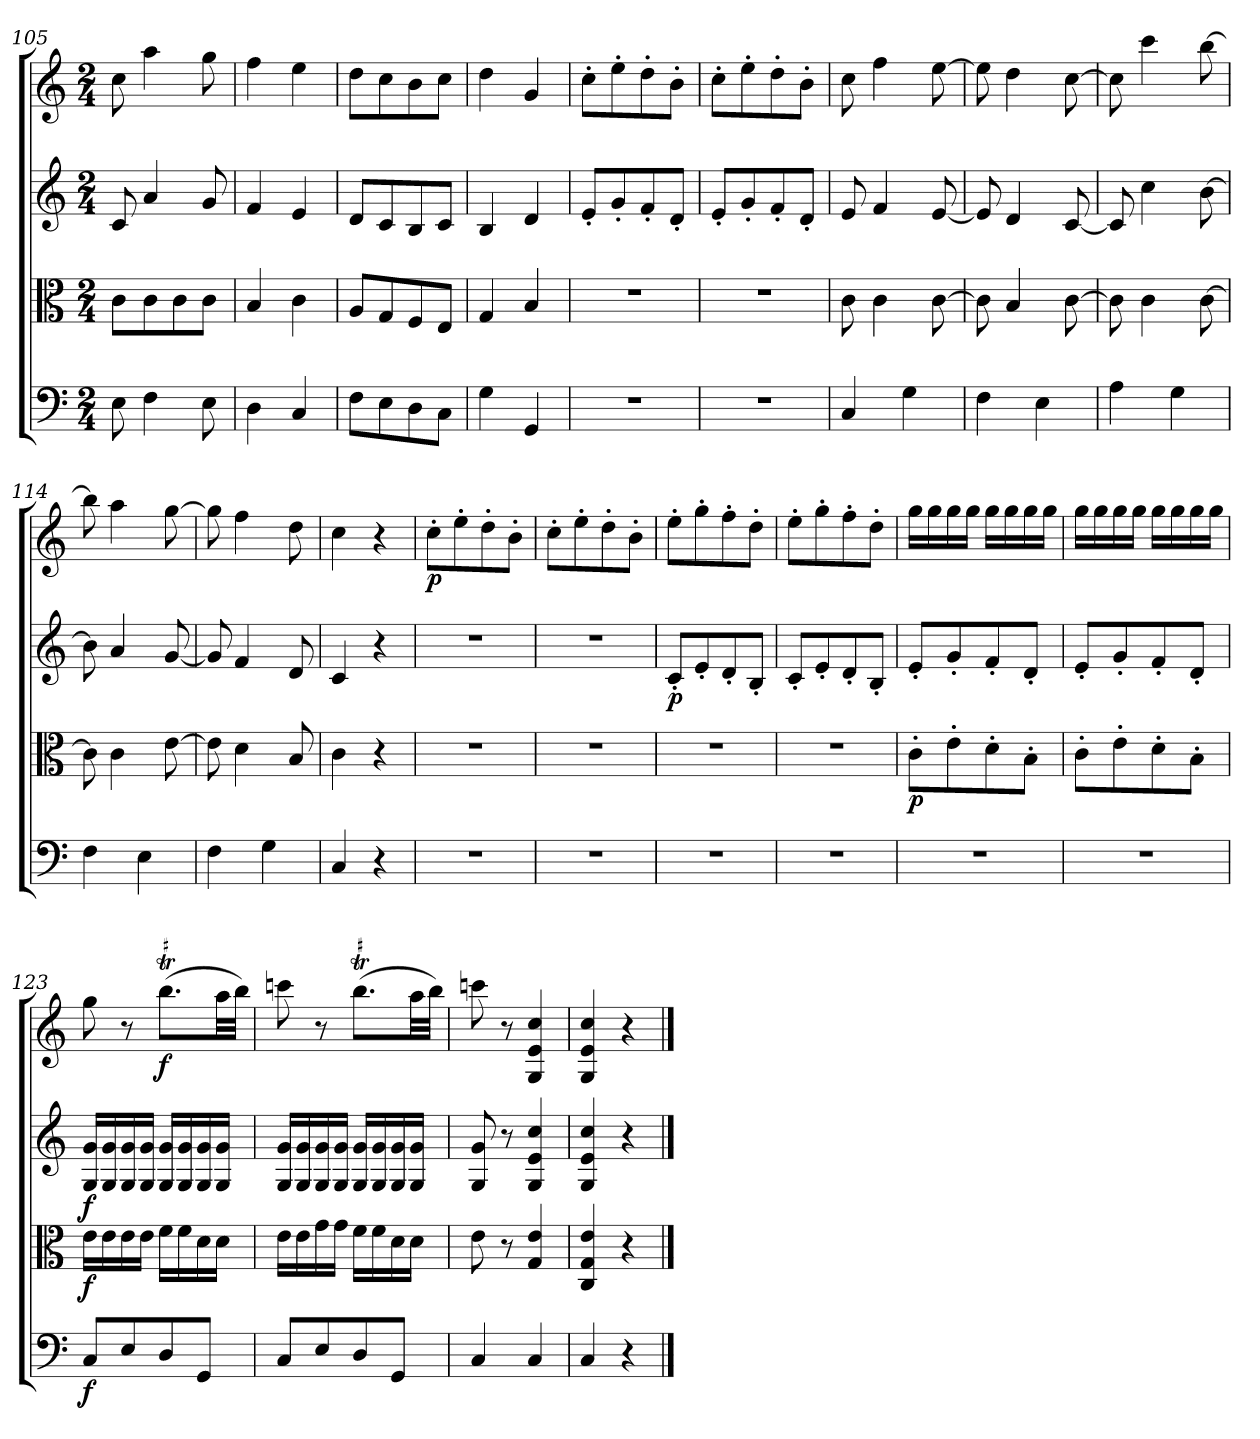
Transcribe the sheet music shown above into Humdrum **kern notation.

**kern	**dynam	**kern	**dynam	**kern	**dynam	**kern	**dynam
*part4	*part4	*part3	*part3	*part2	*part2	*part1	*part1
*staff4	*staff4	*staff3	*staff3	*staff2	*staff2	*staff1	*staff1
*clefF4	*	*clefC3	*	*clefG2	*	*clefG2	*
*k[]	*	*k[]	*	*k[]	*	*k[]	*
*C:	*	*C:	*	*C:	*	*C:	*
*M2/4	*	*M2/4	*	*M2/4	*	*M2/4	*
=105	=105	=105	=105	=105	=105	=105	=105
8E\	.	8c\L	.	8c/	.	8cc\	.
4F\	.	8c\	.	4a/	.	4aa\	.
.	.	8c\	.	.	.	.	.
8E\	.	8c\J	.	8g/	.	8gg\	.
=106	=106	=106	=106	=106	=106	=106	=106
4D\	.	4B/	.	4f/	.	4ff\	.
4C/	.	4c\	.	4e/	.	4ee\	.
=107	=107	=107	=107	=107	=107	=107	=107
8F\L	.	8A/L	.	8d/L	.	8dd\L	.
8E\	.	8G/	.	8c/	.	8cc\	.
8D\	.	8F/	.	8B/	.	8b\	.
8C\J	.	8E/J	.	8c/J	.	8cc\J	.
=108	=108	=108	=108	=108	=108	=108	=108
4G\	.	4G/	.	4B/	.	4dd\	.
4GG/	.	4B/	.	4d/	.	4g/	.
=109	=109	=109	=109	=109	=109	=109	=109
2r	.	2r	.	8e'/L	.	8cc'\L	.
.	.	.	.	8g'/	.	8ee'\	.
.	.	.	.	8f'/	.	8dd'\	.
.	.	.	.	8d'/J	.	8b'\J	.
=110	=110	=110	=110	=110	=110	=110	=110
2r	.	2r	.	8e'/L	.	8cc'\L	.
.	.	.	.	8g'/	.	8ee'\	.
.	.	.	.	8f'/	.	8dd'\	.
.	.	.	.	8d'/J	.	8b'\J	.
=111	=111	=111	=111	=111	=111	=111	=111
4C/	.	8c\	.	8e/	.	8cc\	.
.	.	4c\	.	4f/	.	4ff\	.
4G\	.	.	.	.	.	.	.
.	.	[8c\	.	[8e/	.	[8ee\	.
=112	=112	=112	=112	=112	=112	=112	=112
4F\	.	8c\]	.	8e/]	.	8ee\]	.
.	.	4B/	.	4d/	.	4dd\	.
4E\	.	.	.	.	.	.	.
.	.	[8c\	.	[8c/	.	[8cc\	.
=113	=113	=113	=113	=113	=113	=113	=113
4A\	.	8c\]	.	8c/]	.	8cc\]	.
.	.	4c\	.	4cc\	.	4ccc\	.
4G\	.	.	.	.	.	.	.
.	.	[8c\	.	[8b\	.	[8bb\	.
=114	=114	=114	=114	=114	=114	=114	=114
4F\	.	8c\]	.	8b\]	.	8bb\]	.
.	.	4c\	.	4a/	.	4aa\	.
4E\	.	.	.	.	.	.	.
.	.	[8e\	.	[8g/	.	[8gg\	.
=115	=115	=115	=115	=115	=115	=115	=115
4F\	.	8e\]	.	8g/]	.	8gg\]	.
.	.	4d\	.	4f/	.	4ff\	.
4G\	.	.	.	.	.	.	.
.	.	8B/	.	8d/	.	8dd\	.
=116	=116	=116	=116	=116	=116	=116	=116
4C/	.	4c\	.	4c/	.	4cc\	.
4r	.	4r	.	4r	.	4r	.
=117	=117	=117	=117	=117	=117	=117	=117
2r	.	2r	.	2r	.	8cc'\L	p
.	.	.	.	.	.	8ee'\	.
.	.	.	.	.	.	8dd'\	.
.	.	.	.	.	.	8b'\J	.
=118	=118	=118	=118	=118	=118	=118	=118
2r	.	2r	.	2r	.	8cc'\L	.
.	.	.	.	.	.	8ee'\	.
.	.	.	.	.	.	8dd'\	.
.	.	.	.	.	.	8b'\J	.
=119	=119	=119	=119	=119	=119	=119	=119
2r	.	2r	.	8c'/L	p	8ee'\L	.
.	.	.	.	8e'/	.	8gg'\	.
.	.	.	.	8d'/	.	8ff'\	.
.	.	.	.	8B'/J	.	8dd'\J	.
=120	=120	=120	=120	=120	=120	=120	=120
2r	.	2r	.	8c'/L	.	8ee'\L	.
.	.	.	.	8e'/	.	8gg'\	.
.	.	.	.	8d'/	.	8ff'\	.
.	.	.	.	8B'/J	.	8dd'\J	.
=121	=121	=121	=121	=121	=121	=121	=121
2r	.	8c'\L	p	8e'/L	.	16gg\LL	.
.	.	.	.	.	.	16gg\	.
.	.	8e'\	.	8g'/	.	16gg\	.
.	.	.	.	.	.	16gg\JJ	.
.	.	8d'\	.	8f'/	.	16gg\LL	.
.	.	.	.	.	.	16gg\	.
.	.	8B'\J	.	8d'/J	.	16gg\	.
.	.	.	.	.	.	16gg\JJ	.
=122	=122	=122	=122	=122	=122	=122	=122
2r	.	8c'\L	.	8e'/L	.	16gg\LL	.
.	.	.	.	.	.	16gg\	.
.	.	8e'\	.	8g'/	.	16gg\	.
.	.	.	.	.	.	16gg\JJ	.
.	.	8d'\	.	8f'/	.	16gg\LL	.
.	.	.	.	.	.	16gg\	.
.	.	8B'\J	.	8d'/J	.	16gg\	.
.	.	.	.	.	.	16gg\JJ	.
=123	=123	=123	=123	=123	=123	=123	=123
8C/L	f	16e\LL	f	16G/ 16g/LL	f	8gg\	.
.	.	16e\	.	16G/ 16g/	.	.	.
8E/	.	16e\	.	16G/ 16g/	.	8r	.
.	.	16e\JJ	.	16G/ 16g/JJ	.	.	.
!	!	!	!	!	!	!LO:TR:acc=#	!
8D/	.	16f\LL	.	16G/ 16g/LL	.	(8.bbT\L	f
.	.	16f\	.	16G/ 16g/	.	.	.
8GG/J	.	16d\	.	16G/ 16g/	.	.	.
.	.	16d\JJ	.	16G/ 16g/JJ	.	32aa\LL	.
.	.	.	.	.	.	32bb\JJJ)	.
=124	=124	=124	=124	=124	=124	=124	=124
8C/L	.	16e\LL	.	16G/ 16g/LL	.	8cccn\	.
.	.	16e\	.	16G/ 16g/	.	.	.
8E/	.	16g\	.	16G/ 16g/	.	8r	.
.	.	16g\JJ	.	16G/ 16g/JJ	.	.	.
!	!	!	!	!	!	!LO:TR:acc=#	!
8D/	.	16f\LL	.	16G/ 16g/LL	.	(8.bbT\L	.
.	.	16f\	.	16G/ 16g/	.	.	.
8GG/J	.	16d\	.	16G/ 16g/	.	.	.
.	.	16d\JJ	.	16G/ 16g/JJ	.	32aa\LL	.
.	.	.	.	.	.	32bb\JJJ)	.
=125	=125	=125	=125	=125	=125	=125	=125
4C/	.	8e\	.	8G/ 8g/	.	8cccn\	.
.	.	8r	.	8r	.	8r	.
4C/	.	4G/ 4e/	.	4G/ 4e/ 4cc/	.	4G/ 4e/ 4cc/	.
=126	=126	=126	=126	=126	=126	=126	=126
4C/	.	4C/ 4G/ 4e/	.	4G/ 4e/ 4cc/	.	4G/ 4e/ 4cc/	.
4r	.	4r	.	4r	.	4r	.
==	==	==	==	==	==	==	==
*-	*-	*-	*-	*-	*-	*-	*-
